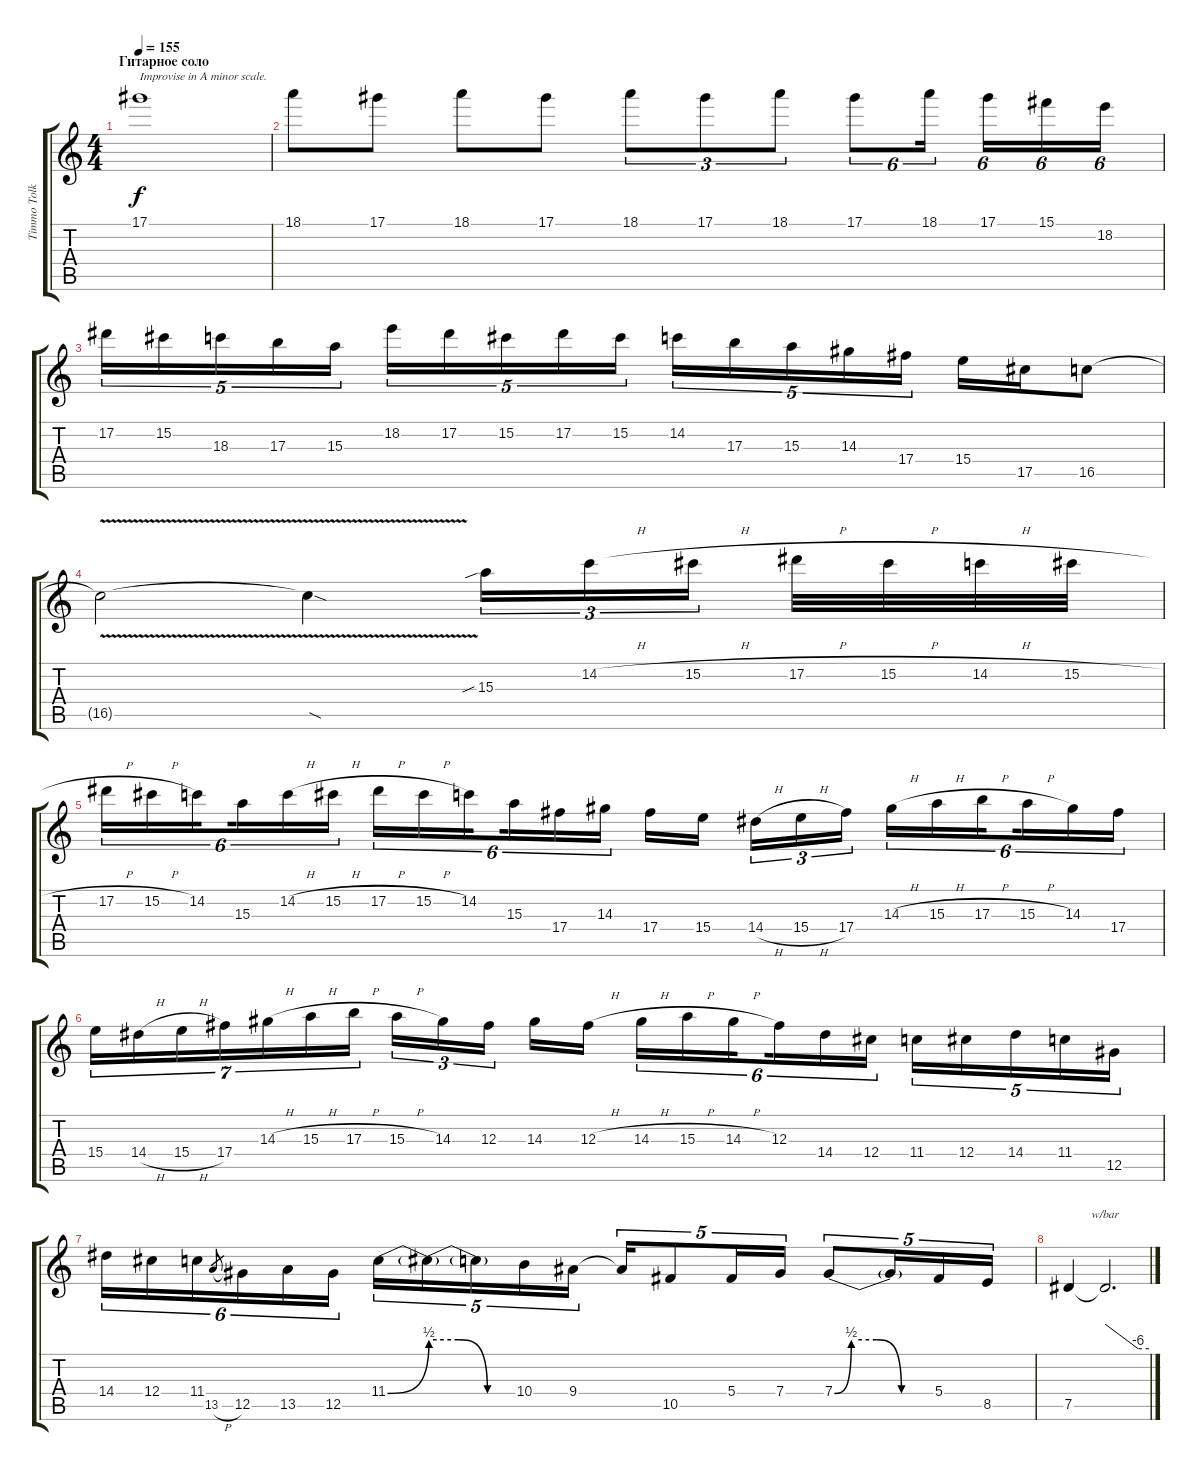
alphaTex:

\track ("Timmo Tolkki" "Timmo Tolk") {instrument distortionguitar}
\staff {score tabs}
\tuning (Eb4 Bb3 Gb3 Db3 Ab2 Eb2) {hide}
\ts (4 4)
\section ("" "Гитарное соло")
\tempo 155
\clef g2
\ks c
17.1.1{txt "Improvise in A minor scale." dy f} |
18.1.8 17.1.8 18.1.8 17.1.8 18.1.8{tu (3 2)} 17.1.8{tu (3 2)} 18.1.8{tu (3 2)} 17.1.8{tu (6 4)} 18.1.16{tu (6 4) beam splitsecondary} 17.1.16{tu (6 4)} 15.1.16{tu (6 4)} 18.2.16{tu (6 4)} |
17.2.16{tu (5 4)} 15.2.16{tu (5 4)} 18.3.16{tu (5 4)} 17.3.16{tu (5 4)} 15.3.16{tu (5 4)} 18.2.16{tu (5 4)} 17.2.16{tu (5 4)} 15.2.16{tu (5 4)} 17.2.16{tu (5 4)} 15.2.16{tu (5 4)} 14.2.16{tu (5 4)} 17.3.16{tu (5 4)} 15.3.16{tu (5 4)} 14.3.16{tu (5 4)} 17.4.16{tu (5 4)} 15.4.16 17.5.16 16.5.8 |
16.5{v t}.2 16.5{sod t}.4 15.3{sib}.16{tu (3 2)} 14.2{h}.16{tu (3 2)} 15.2{h}.16{tu (3 2) beam splitsecondary} 17.2{h}.32 15.2{h}.32 14.2{h}.32 15.2{h}.32 |
17.2{h}.16{tu (6 4)} 15.2{h}.16{tu (6 4)} 14.2.16{tu (6 4) beam splitsecondary} 15.3.16{tu (6 4)} 14.2{h}.16{tu (6 4)} 15.2{h}.16{tu (6 4)} 17.2{h}.16{tu (6 4)} 15.2{h}.16{tu (6 4)} 14.2.16{tu (6 4) beam splitsecondary} 15.3.16{tu (6 4)} 17.4.16{tu (6 4)} 14.3.16{tu (6 4)} 17.4.16 15.4.16{beam splitsecondary} 14.4{h}.16{tu (3 2)} 15.4{h}.16{tu (3 2)} 17.4.16{tu (3 2)} 14.3{h}.16{tu (6 4)} 15.3{h}.16{tu (6 4)} 17.3{h}.16{tu (6 4) beam splitsecondary} 15.3{h}.16{tu (6 4)} 14.3.16{tu (6 4)} 17.4.16{tu (6 4)} |
15.4.16{tu (7 4)} 14.4{h}.16{tu (7 4)} 15.4{h}.16{tu (7 4)} 17.4.16{tu (7 4)} 14.3{h}.16{tu (7 4)} 15.3{h}.16{tu (7 4)} 17.3{h}.16{tu (7 4)} 15.3{h}.16{tu (3 2)} 14.3.16{tu (3 2)} 12.3.16{tu (3 2) beam splitsecondary} 14.3.16 12.3{h}.16 14.3{h}.16{tu (6 4)} 15.3{h}.16{tu (6 4)} 14.3{h}.16{tu (6 4) beam splitsecondary} 12.3.16{tu (6 4)} 14.4.16{tu (6 4)} 12.4.16{tu (6 4)} 11.4.16{tu (5 4)} 12.4.16{tu (5 4)} 14.4.16{tu (5 4)} 11.4.16{tu (5 4)} 12.5.16{tu (5 4)} |
14.4.16{tu (6 4)} 12.4.16{tu (6 4)} 11.4.16{tu (6 4)} 13.5{h}.8{gr beam splitsecondary} 12.5.16{tu (6 4)} 13.5.16{tu (6 4)} 12.5.16{tu (6 4)} 11.4{be (bend 0 0 60 2)}.16{tu (5 4)} 11.4{be (custom 0 2 20 2 40 0 60 0) t}.16{tu (5 4)} 11.4{t}.16{tu (5 4)} 10.4.16{tu (5 4)} 9.4.16{tu (5 4)} 9.4{t}.16{tu (5 4)} 10.5.8{tu (5 4)} 5.4.16{tu (5 4)} 7.4.16{tu (5 4)} 7.4{be (custom 0 0 10 2 25 2 40 0 60 0)}.8{tu (5 4)} 7.4{t}.16{tu (5 4)} 5.4.16{tu (5 4)} 8.5.16{tu (5 4)} |
7.5.4 7.5{t}.2{d tbe (custom default 0 0 45 -24 60 -24)}
